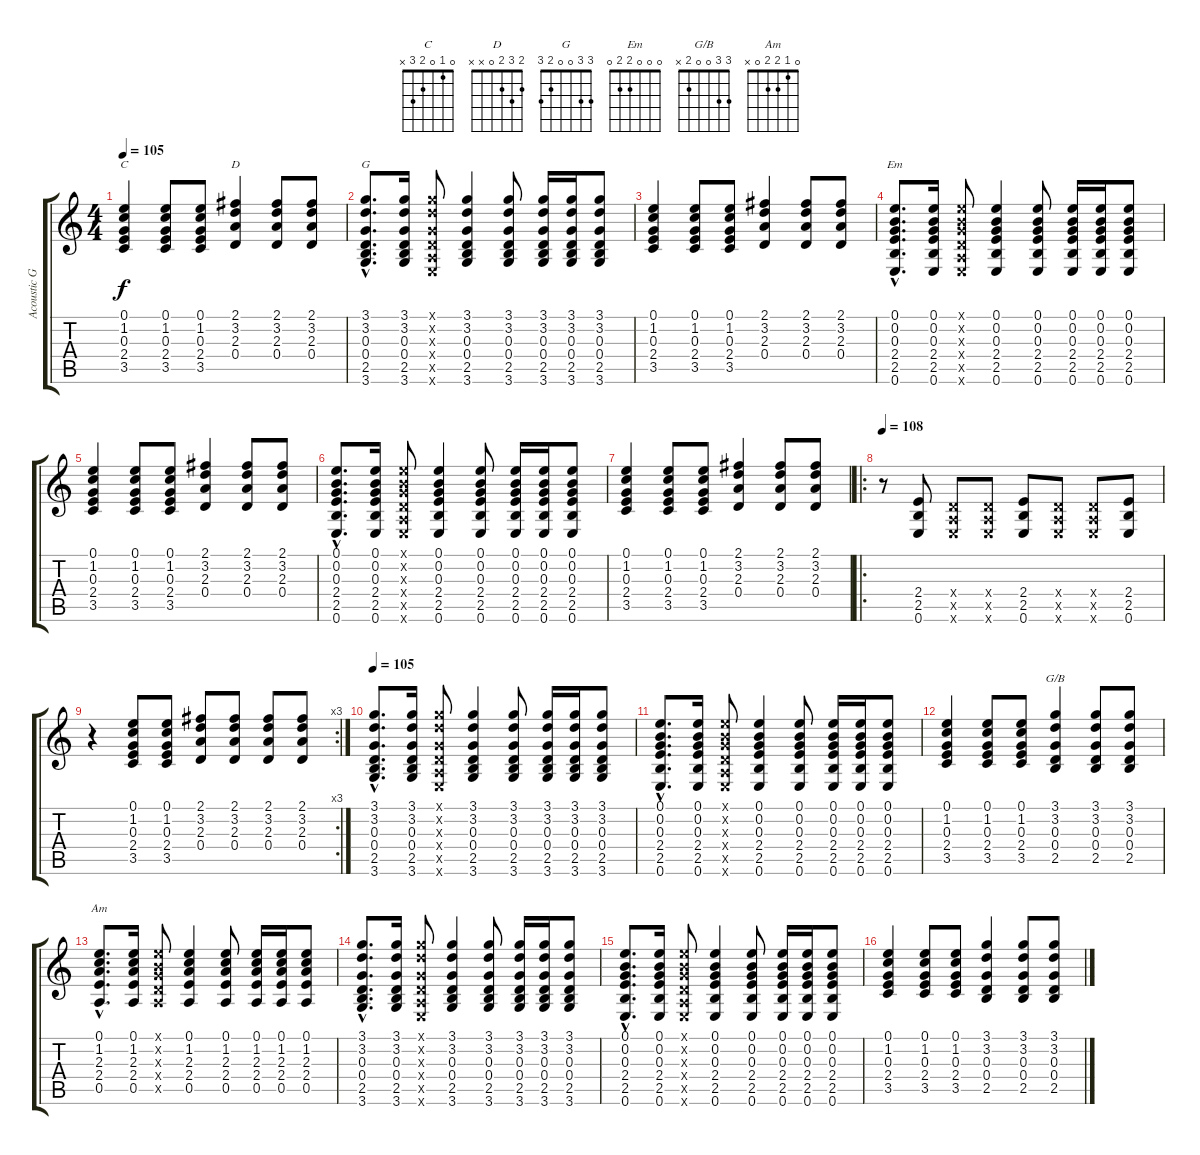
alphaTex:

\track ("Acoustic Guitar" "Acoustic G") {instrument acousticguitarsteel}
\staff {score tabs}
\tuning (E4 B3 G3 D3 A2 E2) {hide}
\chord ("C" 0 1 0 2 3 x)
\chord ("D" 2 3 2 0 x x)
\chord ("G" 3 3 0 0 2 3)
\chord ("Em" 0 0 0 2 2 0)
\chord ("G/B" 3 3 0 0 2 x)
\chord ("Am" 0 1 2 2 0 x)
\ts (4 4)
\tempo 105
\clef g2
\ks c
(0.1 1.2 0.3 2.4 3.5).4{ch "C" dy f} (0.1 1.2 0.3 2.4 3.5).8 (0.1 1.2 0.3 2.4 3.5).8 (2.1 3.2 2.3 0.4).4{ch "D"} (2.1 3.2 2.3 0.4).8 (2.1 3.2 2.3 0.4).8 |
(3.1{hac} 3.2{hac} 0.3{hac} 0.4{hac} 2.5{hac} 3.6{hac}).8{d ch "G"} (3.1 3.2 0.3 0.4 2.5 3.6).16 (3.1{x} 3.2{x} 0.3{x} 0.4{x} 0.5{x} 0.6{x}).8 (3.1 3.2 0.3 0.4 2.5 3.6).4 (3.1 3.2 0.3 0.4 2.5 3.6).8 (3.1 3.2 0.3 0.4 2.5 3.6).16 (3.1 3.2 0.3 0.4 2.5 3.6).16 (3.1 3.2 0.3 0.4 2.5 3.6).8 |
(0.1 1.2 0.3 2.4 3.5).4 (0.1 1.2 0.3 2.4 3.5).8 (0.1 1.2 0.3 2.4 3.5).8 (2.1 3.2 2.3 0.4).4 (2.1 3.2 2.3 0.4).8 (2.1 3.2 2.3 0.4).8 |
(0.1{hac} 0.2{hac} 0.3{hac} 2.4{hac} 2.5{hac} 0.6{hac}).8{d ch "Em"} (0.1 0.2 0.3 2.4 2.5 0.6).16 (0.1{x} 0.2{x} 0.3{x} 0.4{x} 0.5{x} 0.6{x}).8 (0.1 0.2 0.3 2.4 2.5 0.6).4 (0.1 0.2 0.3 2.4 2.5 0.6).8 (0.1 0.2 0.3 2.4 2.5 0.6).16 (0.1 0.2 0.3 2.4 2.5 0.6).16 (0.1 0.2 0.3 2.4 2.5 0.6).8 |
(0.1 1.2 0.3 2.4 3.5).4 (0.1 1.2 0.3 2.4 3.5).8 (0.1 1.2 0.3 2.4 3.5).8 (2.1 3.2 2.3 0.4).4 (2.1 3.2 2.3 0.4).8 (2.1 3.2 2.3 0.4).8 |
(0.1{hac} 0.2{hac} 0.3{hac} 2.4{hac} 2.5{hac} 0.6{hac}).8{d} (0.1 0.2 0.3 2.4 2.5 0.6).16 (0.1{x} 0.2{x} 0.3{x} 0.4{x} 0.5{x} 0.6{x}).8 (0.1 0.2 0.3 2.4 2.5 0.6).4 (0.1 0.2 0.3 2.4 2.5 0.6).8 (0.1 0.2 0.3 2.4 2.5 0.6).16 (0.1 0.2 0.3 2.4 2.5 0.6).16 (0.1 0.2 0.3 2.4 2.5 0.6).8 |
(0.1 1.2 0.3 2.4 3.5).4 (0.1 1.2 0.3 2.4 3.5).8 (0.1 1.2 0.3 2.4 3.5).8 (2.1 3.2 2.3 0.4).4 (2.1 3.2 2.3 0.4).8 (2.1 3.2 2.3 0.4).8 |
\ro
\tempo 108
r.8 (2.4 2.5 0.6).8 (0.4{x} 0.5{x} 0.6{x}).8 (0.4{x} 0.5{x} 0.6{x}).8 (2.4 2.5 0.6).8 (0.4{x} 0.5{x} 0.6{x}).8 (0.4{x} 0.5{x} 0.6{x}).8 (2.4 2.5 0.6).8 |
\rc 3
r.4 (0.1 1.2 0.3 2.4 3.5).8 (0.1 1.2 0.3 2.4 3.5).8 (2.1 3.2 2.3 0.4).8 (2.1 3.2 2.3 0.4).8 (2.1 3.2 2.3 0.4).8 (2.1 3.2 2.3 0.4).8 |
\tempo 105
(3.1{hac} 3.2{hac} 0.3{hac} 0.4{hac} 2.5{hac} 3.6{hac}).8{d} (3.1 3.2 0.3 0.4 2.5 3.6).16 (3.1{x} 3.2{x} 0.3{x} 0.4{x} 0.5{x} 0.6{x}).8 (3.1 3.2 0.3 0.4 2.5 3.6).4 (3.1 3.2 0.3 0.4 2.5 3.6).8 (3.1 3.2 0.3 0.4 2.5 3.6).16 (3.1 3.2 0.3 0.4 2.5 3.6).16 (3.1 3.2 0.3 0.4 2.5 3.6).8 |
(0.1{hac} 0.2{hac} 0.3{hac} 2.4{hac} 2.5{hac} 0.6{hac}).8{d} (0.1 0.2 0.3 2.4 2.5 0.6).16 (0.1{x} 0.2{x} 0.3{x} 0.4{x} 0.5{x} 0.6{x}).8 (0.1 0.2 0.3 2.4 2.5 0.6).4 (0.1 0.2 0.3 2.4 2.5 0.6).8 (0.1 0.2 0.3 2.4 2.5 0.6).16 (0.1 0.2 0.3 2.4 2.5 0.6).16 (0.1 0.2 0.3 2.4 2.5 0.6).8 |
(0.1 1.2 0.3 2.4 3.5).4 (0.1 1.2 0.3 2.4 3.5).8 (0.1 1.2 0.3 2.4 3.5).8 (3.1 3.2 0.3 0.4 2.5).4{ch "G/B"} (3.1 3.2 0.3 0.4 2.5).8 (3.1 3.2 0.3 0.4 2.5).8 |
(0.1{hac} 1.2{hac} 2.3{hac} 2.4{hac} 0.5{hac}).8{d ch "Am"} (0.1 1.2 2.3 2.4 0.5).16 (0.1{x} 0.2{x} 0.3{x} 0.4{x} 0.5{x}).8 (0.1 1.2 2.3 2.4 0.5).4 (0.1 1.2 2.3 2.4 0.5).8 (0.1 1.2 2.3 2.4 0.5).16 (0.1 1.2 2.3 2.4 0.5).16 (0.1 1.2 2.3 2.4 0.5).8 |
(3.1{hac} 3.2{hac} 0.3{hac} 0.4{hac} 2.5{hac} 3.6{hac}).8{d} (3.1 3.2 0.3 0.4 2.5 3.6).16 (3.1{x} 3.2{x} 0.3{x} 0.4{x} 0.5{x} 0.6{x}).8 (3.1 3.2 0.3 0.4 2.5 3.6).4 (3.1 3.2 0.3 0.4 2.5 3.6).8 (3.1 3.2 0.3 0.4 2.5 3.6).16 (3.1 3.2 0.3 0.4 2.5 3.6).16 (3.1 3.2 0.3 0.4 2.5 3.6).8 |
(0.1{hac} 0.2{hac} 0.3{hac} 2.4{hac} 2.5{hac} 0.6{hac}).8{d} (0.1 0.2 0.3 2.4 2.5 0.6).16 (0.1{x} 0.2{x} 0.3{x} 0.4{x} 0.5{x} 0.6{x}).8 (0.1 0.2 0.3 2.4 2.5 0.6).4 (0.1 0.2 0.3 2.4 2.5 0.6).8 (0.1 0.2 0.3 2.4 2.5 0.6).16 (0.1 0.2 0.3 2.4 2.5 0.6).16 (0.1 0.2 0.3 2.4 2.5 0.6).8 |
(0.1 1.2 0.3 2.4 3.5).4 (0.1 1.2 0.3 2.4 3.5).8 (0.1 1.2 0.3 2.4 3.5).8 (3.1 3.2 0.3 0.4 2.5).4 (3.1 3.2 0.3 0.4 2.5).8 (3.1 3.2 0.3 0.4 2.5).8
